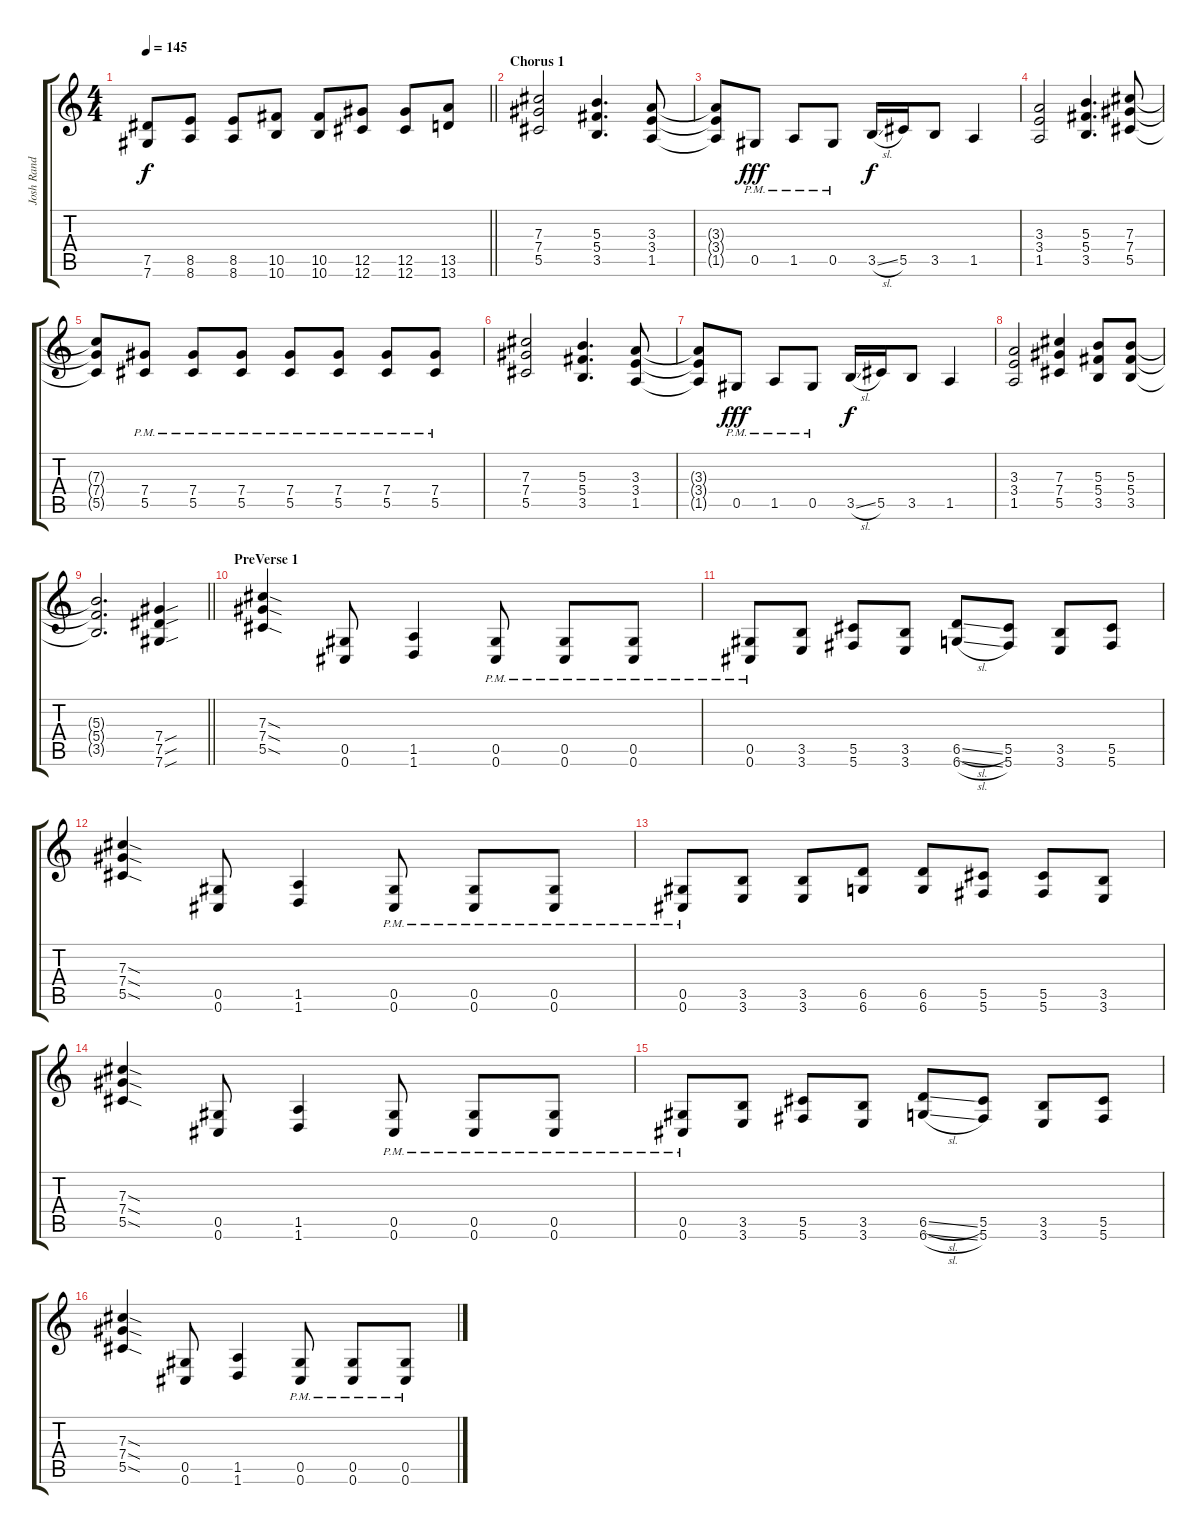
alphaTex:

\track ("Josh Rand" "Josh Rand") {instrument overdrivenguitar}
\staff {score tabs}
\tuning (Eb4 Bb3 Gb3 Db3 Ab2 Db2) {hide}
\ts (4 4)
\tempo 145
\clef g2
\barLineRight lightlight
\ks c
(7.5 7.6).8{dy f} (8.5 8.6).8 (8.5 8.6).8 (10.5 10.6).8 (10.5 10.6).8 (12.5 12.6).8 (12.5 12.6).8 (13.5 13.6).8 |
\section ("" "Chorus 1")
(7.3 7.4 5.5).2 (5.3 5.4 3.5).4{d} (3.3 3.4 1.5).8 |
(3.3{t} 3.4{t} 1.5{t}).8 0.5{pm}.8{dy fff} 1.5{pm}.8 0.5{pm}.8 3.5{sl}.16{dy f} 5.5.16 3.5.8 1.5.4 |
(3.3 3.4 1.5).2 (5.3 5.4 3.5).4{d} (7.3 7.4 5.5).8 |
(7.3{t} 7.4{t} 5.5{t}).8 (7.4{pm} 5.5{pm}).8 (7.4{pm} 5.5{pm}).8 (7.4{pm} 5.5{pm}).8 (7.4{pm} 5.5{pm}).8 (7.4{pm} 5.5{pm}).8 (7.4{pm} 5.5{pm}).8 (7.4{pm} 5.5{pm}).8 |
(7.3 7.4 5.5).2 (5.3 5.4 3.5).4{d} (3.3 3.4 1.5).8 |
(3.3{t} 3.4{t} 1.5{t}).8 0.5{pm}.8{dy fff} 1.5{pm}.8 0.5{pm}.8 3.5{sl}.16{dy f} 5.5.16 3.5.8 1.5.4 |
(3.3 3.4 1.5).2 (7.3 7.4 5.5).4 (5.3 5.4 3.5).8 (5.3 5.4 3.5).8 |
\barLineRight lightlight
(5.3{t} 5.4{t} 3.5{t}).2{d} (7.4{sou} 7.5{sou} 7.6{sou}).4 |
\section ("" "PreVerse 1")
(7.3{sod} 7.4{sod} 5.5{sod}).4 (0.5 0.6).8 (1.5 1.6).4 (0.5{pm} 0.6{pm}).8 (0.5{pm} 0.6{pm}).8 (0.5{pm} 0.6{pm}).8 |
(0.5{pm} 0.6{pm}).8 (3.5 3.6).8 (5.5 5.6).8 (3.5 3.6).8 (6.5{sl} 6.6{sl}).8 (5.5 5.6).8 (3.5 3.6).8 (5.5 5.6).8 |
(7.3{sod} 7.4{sod} 5.5{sod}).4 (0.5 0.6).8 (1.5 1.6).4 (0.5{pm} 0.6{pm}).8 (0.5{pm} 0.6{pm}).8 (0.5{pm} 0.6{pm}).8 |
(0.5{pm} 0.6{pm}).8 (3.5 3.6).8 (3.5 3.6).8 (6.5 6.6).8 (6.5 6.6).8 (5.5 5.6).8 (5.5 5.6).8 (3.5 3.6).8 |
(7.3{sod} 7.4{sod} 5.5{sod}).4 (0.5 0.6).8 (1.5 1.6).4 (0.5{pm} 0.6{pm}).8 (0.5{pm} 0.6{pm}).8 (0.5{pm} 0.6{pm}).8 |
(0.5{pm} 0.6{pm}).8 (3.5 3.6).8 (5.5 5.6).8 (3.5 3.6).8 (6.5{sl} 6.6{sl}).8 (5.5 5.6).8 (3.5 3.6).8 (5.5 5.6).8 |
(7.3{sod} 7.4{sod} 5.5{sod}).4 (0.5 0.6).8 (1.5 1.6).4 (0.5{pm} 0.6{pm}).8 (0.5{pm} 0.6{pm}).8 (0.5{pm} 0.6{pm}).8
